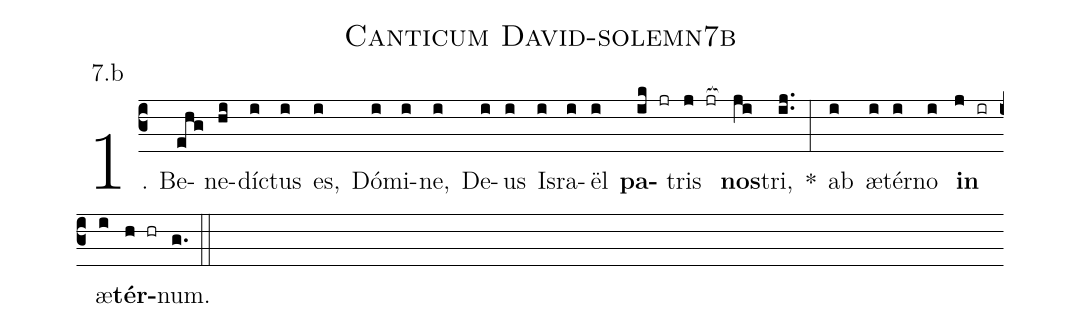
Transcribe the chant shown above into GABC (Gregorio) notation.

name: Canticum David-solemn7b;
annotation: 7.b;
%%
(c3)1. Be(ehg)ne(hi)díc(i)tus(i) es,(i) Dó(i)mi(i)ne,(i) De(i)us(i) Is(i)ra(i)ël(i) <b>pa</b>(ik jr)tris(j jr[ocb:1{]) <b>nos</b>(ji[ocb:0}])tri,(ij..) *(:) ab(i) æ(i)tér(i)no(i) <b>in</b>(j ir) æ(i)<b>tér</b>(h hr)num.(g.) (::)
